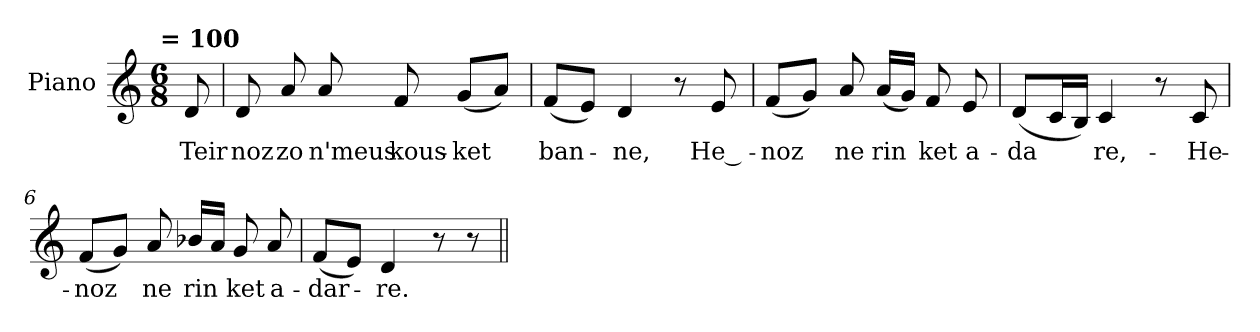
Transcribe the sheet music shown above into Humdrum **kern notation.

**kern	**text
*part1	*part1
*staff1	*staff1
*I"Piano	*
*I'Pno	*
*clefG2	*
*k[]	*
!!LO:TX:omd:t= = 100
*M6/8	*
*MM100	*
=1	=1
8d/	Teir
=2	=2
8d/	noz
8a/	zo
8a/	n'meus
8f/	kous-
(<8g/L	-ket
8a/J)	.
=3	=3
(<8f/L	ban-
8e/J)	.
4d/	-ne,
8r	.
8e/	He ­-
=4	=4
(<8f/L	-noz
8g/J)	.
8a/	ne
(<16a/LL	rin
16g/JJ)	.
8f/	ket
8e/	a-
=5	=5
(<8d/L	-da
16c/L	.
16B/JJ)	.
4c/	re,-
8r	.
8c/	-He -
=6	=6
(<8f/L	noz
8g/J)	.
8a/	ne
16b-X/LL	rin
16a/JJ	.
8g/	ket
8a/	a-
=7	=7
(<8f/L	-dar-
8e/J)	.
4d/	-re.
8r	.
8r	.
=||	=||
*-	*-
